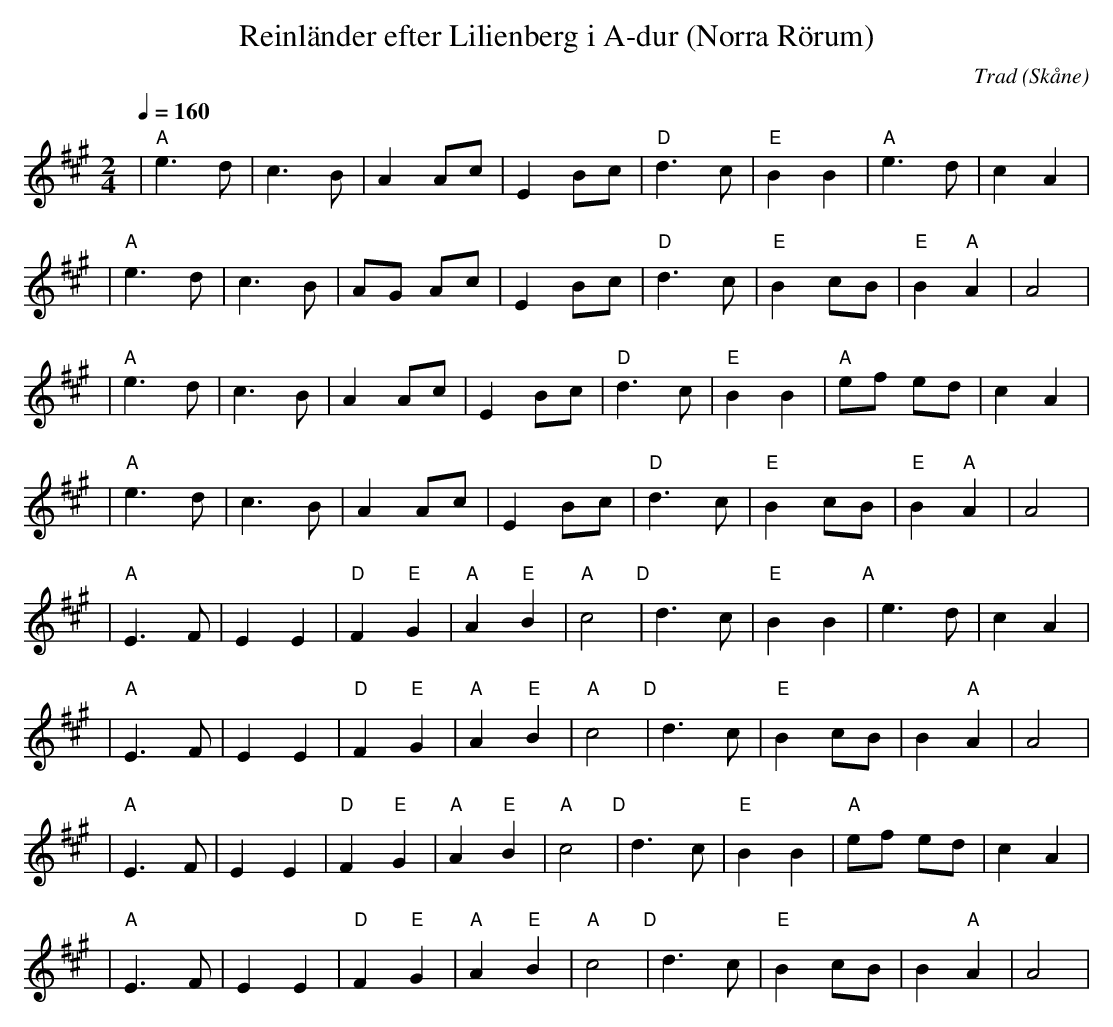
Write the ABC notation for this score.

X:1
T:Reinländer efter Lilienberg i A-dur (Norra Rörum)
C:Trad
O:Skåne
M:2/4
L:1/8
Q:1/4=160
K:A
| "A" e3 d | c3 B | A2 Ac | E2 Bc | "D" d3 c | "E" B2 B2 | "A" e3 d | c2 A2 |
| "A" e3 d | c3 B | AG Ac | E2 Bc | "D" d3 c | "E" B2 cB | "E" B2 "A" A2 | A4 |
| "A" e3 d | c3 B | A2 Ac | E2 Bc | "D" d3 c | "E" B2 B2 | "A" ef ed | c2 A2 |
| "A" e3 d | c3 B | A2 Ac | E2 Bc | "D" d3 c | "E" B2 cB | "E" B2 "A" A2 | A4 |
| "A" E3 F | E2 E2 | "D" F2 "E" G2 | "A" A2 "E" B2 | "A" c4 "D" | d3 c | "E" B2 B2 "A" | e3 d | c2 A2 |
| "A" E3 F | E2 E2 | "D" F2 "E" G2 | "A" A2 "E" B2 | "A" c4 "D" | d3 c | "E" B2 cB | B2 "A" A2 | A4 |
| "A" E3 F | E2 E2 | "D" F2 "E" G2 | "A" A2 "E" B2 | "A" c4 "D" | d3 c | "E" B2 B2 | "A" ef ed | c2 A2 |
| "A" E3 F | E2 E2 | "D" F2 "E" G2 | "A" A2 "E" B2 | "A" c4 "D" | d3 c | "E" B2 cB | B2 "A" A2 | A4 |
